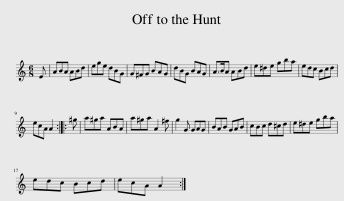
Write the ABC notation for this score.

X:1
L:1/8
M:6/8
I:linebreak $
K:C
V:1 treble
V:1
 E | ABA ABd | ege dBG | G^FG BAG | dBG BAG | %5
 A>BA ABd | e^de gba | edc Bcd |$ ecA A2 :: ^g | %10
 a^ga ABA | a^ga A2 ^f | g2 G GAG | BAB GAB | cBc d^cd | %15
 e^de gba |$ edc Bcd | ecA A2 :| %18
